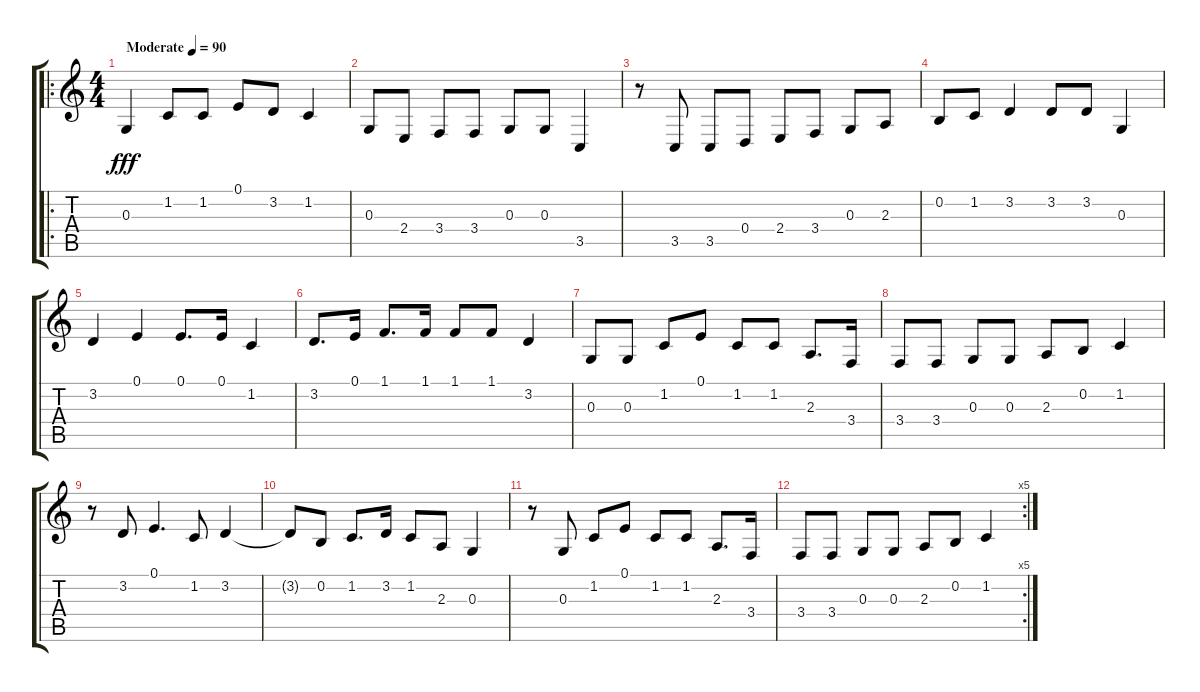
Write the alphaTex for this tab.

\track "" {instrument stringensemble1}
\staff {score tabs}
\tuning (E4 B3 G3 D3 A2 E2) {hide}
\ro
\ts (4 4)
\tempo (90 "Moderate")
\clef g2
\ks c
0.3.4{dy fff instrument stringensemble1} 1.2.8 1.2.8 0.1.8 3.2.8 1.2.4 |
0.3.8 2.4.8 3.4.8 3.4.8 0.3.8 0.3.8 3.5.4 |
r.8 3.5.8 3.5.8 0.4.8 2.4.8 3.4.8 0.3.8 2.3.8 |
0.2.8 1.2.8 3.2.4 3.2.8 3.2.8 0.3.4 |
3.2.4 0.1.4 0.1.8{d} 0.1.16 1.2.4 |
3.2.8{d} 0.1.16 1.1.8{d} 1.1.16 1.1.8 1.1.8 3.2.4 |
0.3.8 0.3.8 1.2.8 0.1.8 1.2.8 1.2.8 2.3.8{d} 3.4.16 |
3.4.8 3.4.8 0.3.8 0.3.8 2.3.8 0.2.8 1.2.4 |
r.8 3.2.8 0.1.4{d} 1.2.8 3.2.4 |
3.2{t}.8 0.2.8 1.2.8{d} 3.2.16 1.2.8 2.3.8 0.3.4 |
r.8 0.3.8 1.2.8 0.1.8 1.2.8 1.2.8 2.3.8{d} 3.4.16 |
\rc 5
3.4.8 3.4.8 0.3.8 0.3.8 2.3.8 0.2.8 1.2.4
